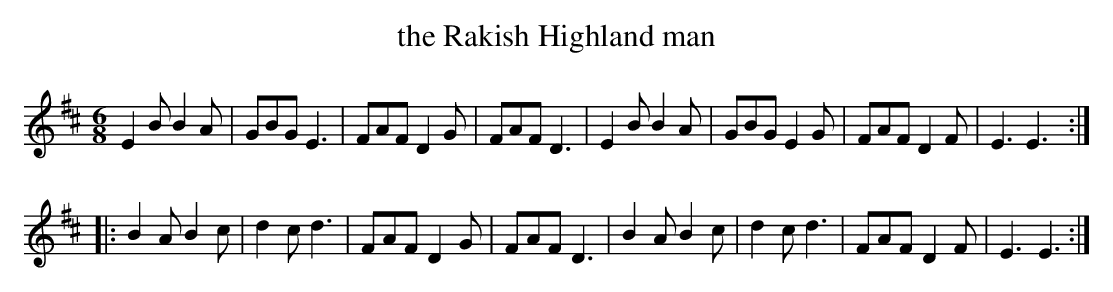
X:1
T:the Rakish Highland man
M:6/8
K:EDor
E2B B2A| GBG E3| FAF D2G| FAF D3|\
E2B B2A| GBG E2G| FAF D2F| E3 E3::
B2A B2c| d2c d3| FAF D2G| FAF D3| \
B2A B2c| d2c d3| FAF D2F| E3 E3:|
